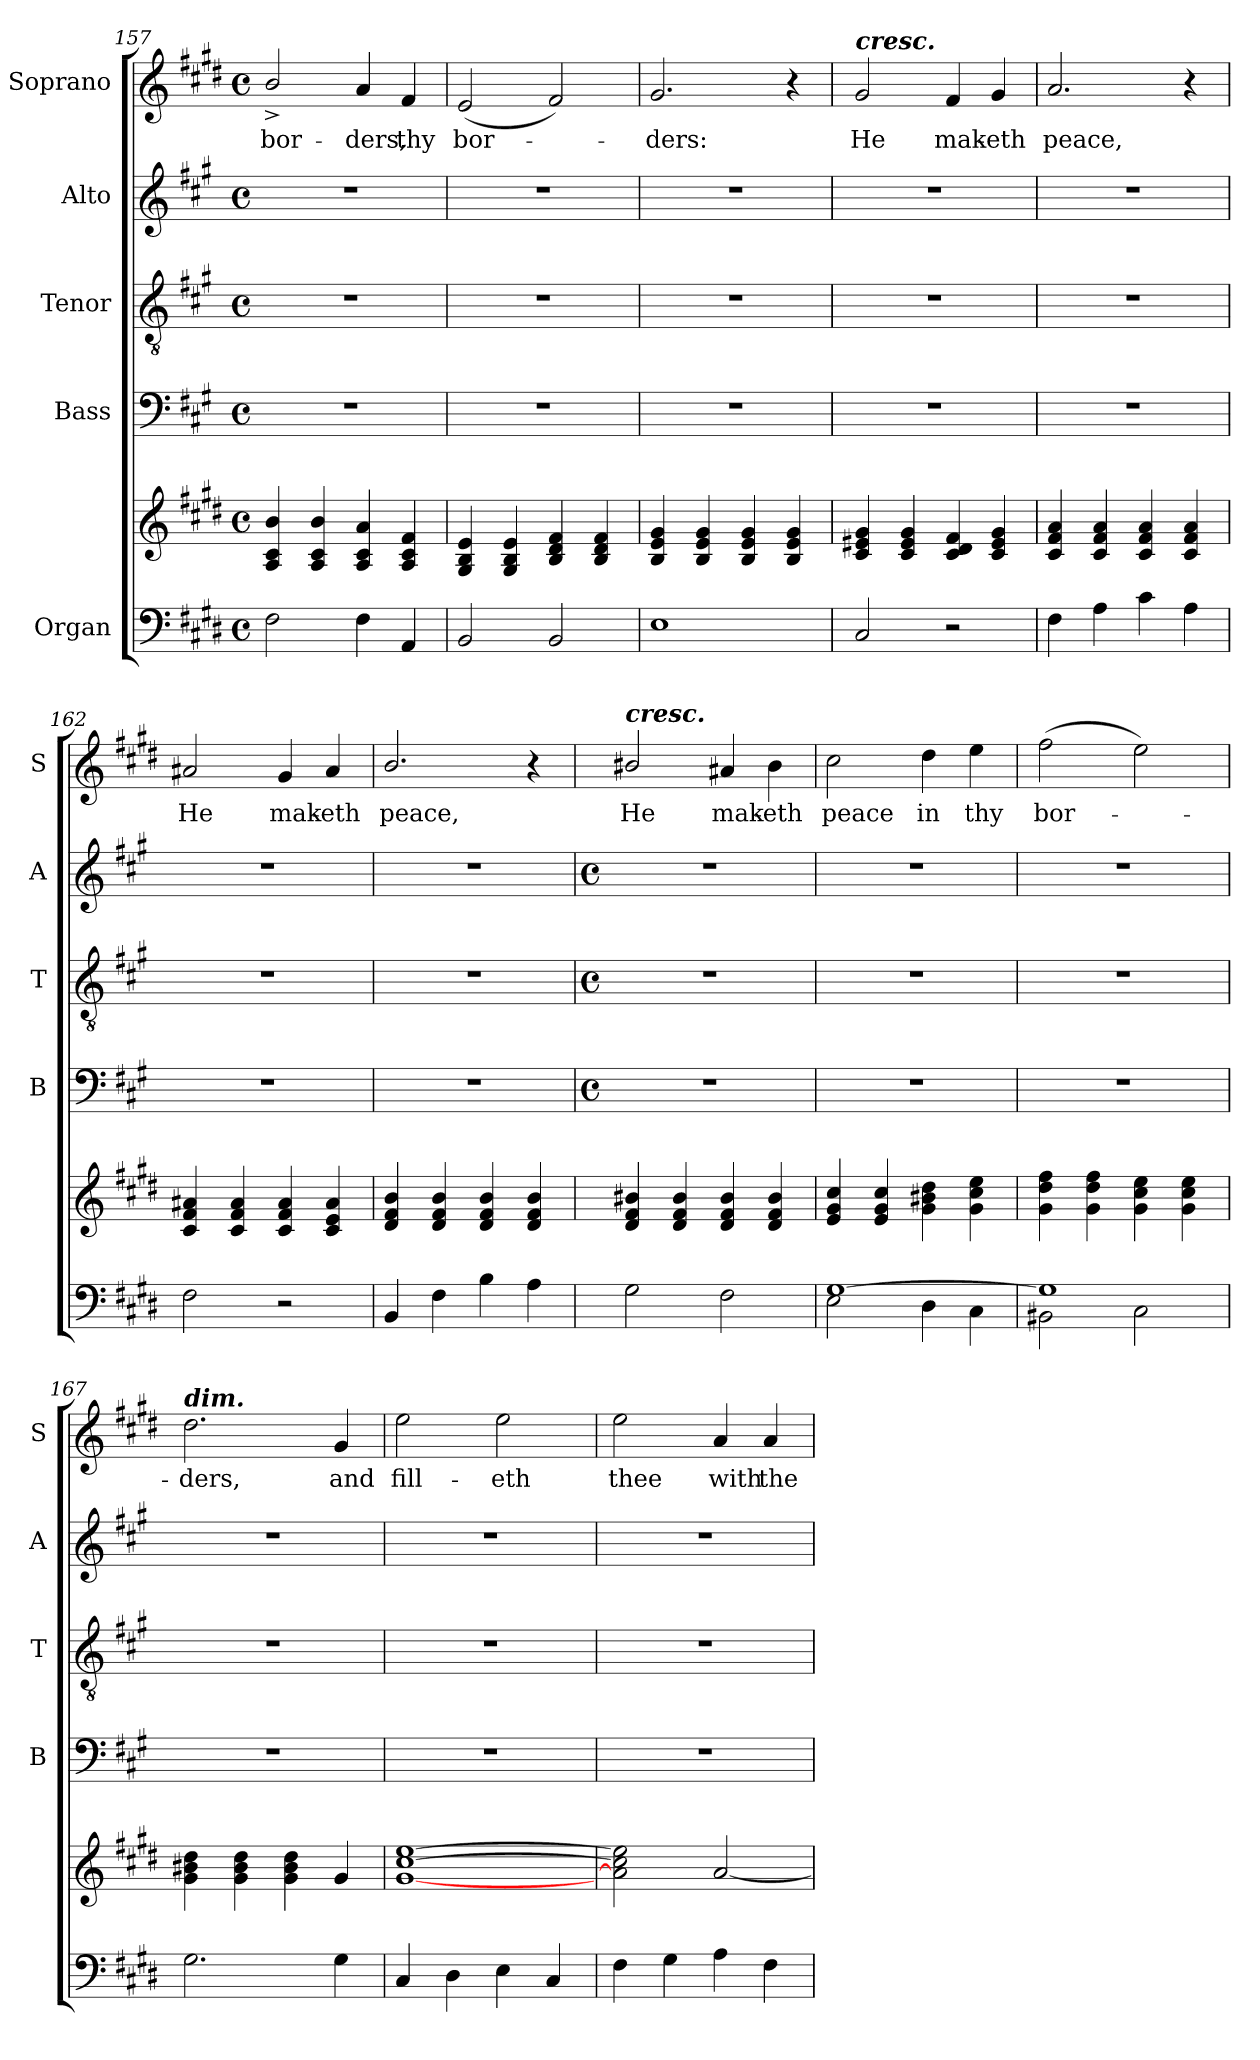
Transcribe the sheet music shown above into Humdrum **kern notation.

**kern	**kern	**kern	**kern	**kern	**kern	**text
*part5	*part5	*part4	*part3	*part2	*part1	*part1
*staff6	*staff5	*staff4	*staff3	*staff2	*staff1	*staff1
*I"Organ	*	*I"Bass	*I"Tenor	*I"Alto	*I"Soprano	*
*	*	*I'B	*I'T	*I'A	*I'S	*
*clefF4	*clefG2	*clefF4	*clefGv2	*clefG2	*clefG2	*
*k[f#c#g#d#]	*k[f#c#g#d#]	*k[f#c#g#]	*k[f#c#g#]	*k[f#c#g#]	*k[f#c#g#d#]	*
*E:	*E:	*A:	*A:	*A:	*E:	*
*M4/4	*M4/4	*M4/4	*M4/4	*M4/4	*M4/4	*
*met(c)	*met(c)	*met(c)	*met(c)	*met(c)	*met(c)	*
=157	=157	=157	=157	=157	=157	=157
!	!	!	!	!	!	!LO:LY:b
2F#	4A 4c# 4b	1r	1r	1r	2b^/	bor-
.	4A 4c# 4b	.	.	.	.	.
!	!	!	!	!	!	!LO:LY:b
4F#	4A 4c# 4a	.	.	.	4a	-ders,
!	!	!	!	!	!	!LO:LY:b
4AA	4A 4c# 4f#	.	.	.	4f#	thy
=158	=158	=158	=158	=158	=158	=158
!	!	!	!	!	!	!LO:LY:b
2BB	4G# 4B 4e	1r	1r	1r	(<2e	bor-
.	4G# 4B 4e	.	.	.	.	.
2BB	4B 4d# 4f#	.	.	.	2f#)	.
.	4B 4d# 4f#	.	.	.	.	.
=159	=159	=159	=159	=159	=159	=159
!	!	!	!	!	!	!LO:LY:b
1E	4B 4e 4g#	1r	1r	1r	2.g#	ders:
.	4B 4e 4g#	.	.	.	.	.
.	4B 4e 4g#	.	.	.	.	.
.	4B 4e 4g#	.	.	.	4r	.
=160	=160	=160	=160	=160	=160	=160
!	!	!	!	!	!LO:TX:a:Bi:t=cresc.	!
!	!	!	!	!	!	!LO:LY:b
2C#	4c# 4e#X 4g#	1r	1r	1r	2g#	He
.	4c# 4e# 4g#	.	.	.	.	.
!	!	!	!	!	!	!LO:LY:b
2r	4c# 4d# 4f#	.	.	.	4f#	mak-
!	!	!	!	!	!	!LO:LY:b
.	4c# 4e# 4g#	.	.	.	4g#	-eth
=161	=161	=161	=161	=161	=161	=161
!	!	!	!	!	!	!LO:LY:b
4F#	4c# 4f# 4a	1r	1r	1r	2.a	peace,
4A	4c# 4f# 4a	.	.	.	.	.
4c#	4c# 4f# 4a	.	.	.	.	.
4A	4c# 4f# 4a	.	.	.	4r	.
=162	=162	=162	=162	=162	=162	=162
!	!	!	!	!	!	!LO:LY:b
2F#	4c# 4f# 4a#X	1r	1r	1r	2a#X	He
.	4c# 4f# 4a#	.	.	.	.	.
!	!	!	!	!	!	!LO:LY:b
2r	4c# 4f# 4a#	.	.	.	4g#	mak-
!	!	!	!	!	!	!LO:LY:b
.	4c# 4e 4a#	.	.	.	4a#	-eth
=163	=163	=163	=163	=163	=163	=163
!	!	!	!	!	!	!LO:LY:b
4BB	4d# 4f# 4b	1r	1r	1r	2.b/	peace,
4F#	4d# 4f# 4b	.	.	.	.	.
4B	4d# 4f# 4b	.	.	.	.	.
4A	4d# 4f# 4b	.	.	.	4r	.
!!LO:LB:g=z
=164	=164	=164	=164	=164	=164	=164
*	*	*M4/4	*M4/4	*M4/4	*	*
*	*	*met(c)	*met(c)	*met(c)	*	*
*^	*	*	*	*	*	*
!	!	!	!	!	!	!LO:TX:a:Bi:t=cresc.	!
!	!	!	!	!	!	!	!LO:LY:b
1ryy	2G#	4d# 4f# 4b#X	1r	1r	1r	2b#X/	He
.	.	4d# 4f# 4b#	.	.	.	.	.
!	!	!	!	!	!	!	!LO:LY:b
.	2F#	4d# 4f# 4b#	.	.	.	4a#X	mak-
!	!	!	!	!	!	!	!LO:LY:b
.	.	4d# 4f# 4b#	.	.	.	4b#	-eth
=165	=165	=165	=165	=165	=165	=165	=165
!	!	!	!	!	!	!	!LO:LY:b
[1G#/	2E	4e 4g# 4cc#	1r	1r	1r	2cc#	peace
.	.	4e 4g# 4cc#	.	.	.	.	.
!	!	!	!	!	!	!	!LO:LY:b
.	4D#	4g# 4b#X 4dd#	.	.	.	4dd#	in
!	!	!	!	!	!	!	!LO:LY:b
.	4C#\	4g# 4cc# 4ee	.	.	.	4ee	thy
=166	=166	=166	=166	=166	=166	=166	=166
!	!	!	!	!	!	!	!LO:LY:b
1G#/]	2BB#X\	4g# 4dd# 4ff#	1r	1r	1r	(>2ff#	bor-
.	.	4g# 4dd# 4ff#	.	.	.	.	.
.	2C#\	4g# 4cc# 4ee	.	.	.	2ee)	.
.	.	4g# 4cc# 4ee	.	.	.	.	.
*v	*v	*	*	*	*	*	*
=167	=167	=167	=167	=167	=167	=167
!	!	!	!	!	!LO:TX:a:Bi:t=dim.	!
!	!	!	!	!	!	!LO:LY:b
2.G#	4g# 4b#X 4dd#	1r	1r	1r	2.dd#	ders,
.	4g# 4b# 4dd#	.	.	.	.	.
.	4g# 4b# 4dd#	.	.	.	.	.
!	!	!	!	!	!	!LO:LY:b
4G#	4g#	.	.	.	4g#	and
=168	=168	=168	=168	=168	=168	=168
!	!	!	!	!	!	!LO:LY:b
4C#	[1g# [1cc# [1ee	1r	1r	1r	2ee	fill-
4D#	.	.	.	.	.	.
!	!	!	!	!	!	!LO:LY:b
4E	.	.	.	.	2ee	-eth
4C#	.	.	.	.	.	.
=169	=169	=169	=169	=169	=169	=169
!	!	!	!	!	!	!LO:LY:b
4F#	2a] 2cc#] 2ee]	1r	1r	1r	2ee	thee
4G#	.	.	.	.	.	.
!	!	!	!	!	!	!LO:LY:b
4A	[2a	.	.	.	4a	with
!	!	!	!	!	!	!LO:LY:b
4F#	.	.	.	.	4a	the
=	=	=	=	=	=	=
*-	*-	*-	*-	*-	*-	*-
